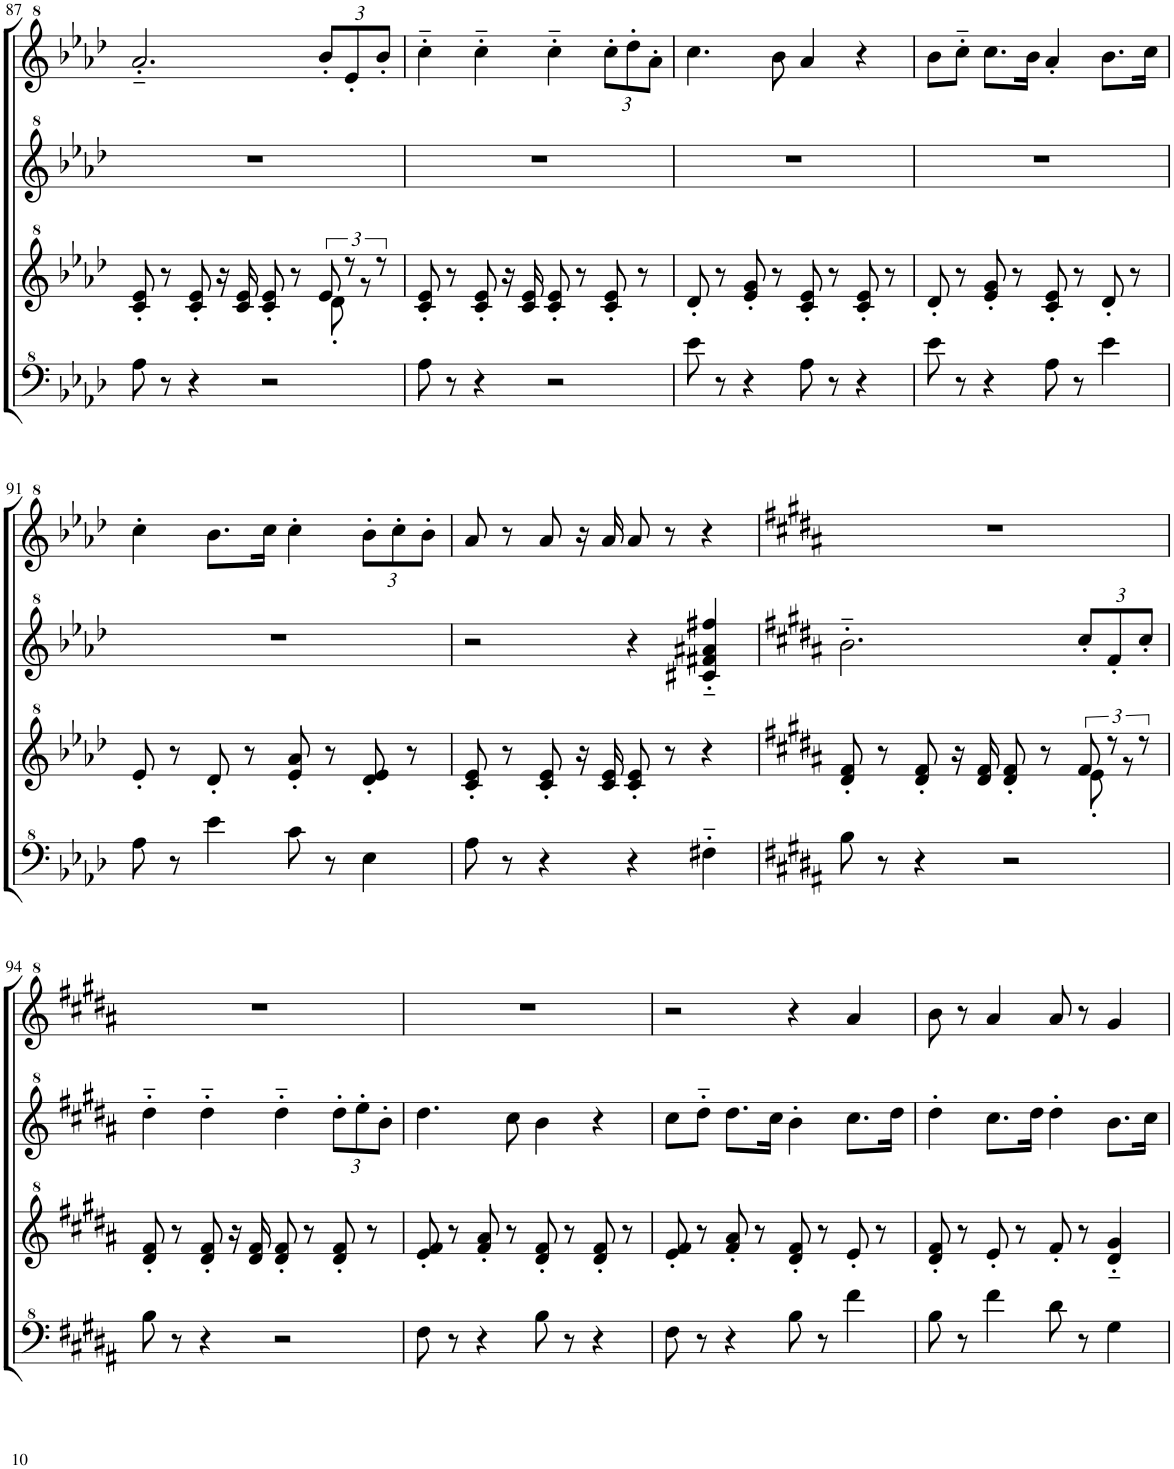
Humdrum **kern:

**kern	**kern	**kern	**kern
*part1	*part1	*part1	*part1
*staff4	*staff3	*staff2	*staff1
*I"Model III	*	*	*
!!LO:PB:g=z
*clefF^4	*clefG^2	*clefG^2	*clefG^2
*k[b-e-a-d-]	*k[b-e-a-d-]	*k[b-e-a-d-]	*k[b-e-a-d-]
*M4/4	*M4/4	*M4/4	*M4/4
=87	=87	=87	=87
*	*^	*	*
8a-\	2.ryy	8cc/' 8ee-/'	1r	2.aa-'~/
8r	.	8r	.	.
4r	.	8cc/' 8ee-/'	.	.
.	.	16r	.	.
.	.	16cc/ 16ee-/	.	.
2r	.	8cc/' 8ee-/'	.	.
.	.	8r	.	.
*	*	*	*	*Xbrackettup
.	8dd-'\	12ee-/	.	12bb-'/L
.	.	12r	.	12ee-'/
.	8r	.	.	.
.	.	12r	.	12bb-'/J
*	*v	*v	*	*
=88	=88	=88	=88
8a-\	8cc/' 8ee-/'	1r	4ccc'~\
8r	8r	.	.
4r	8cc/' 8ee-/'	.	4ccc'~\
.	16r	.	.
.	16cc/ 16ee-/	.	.
2r	8cc/' 8ee-/'	.	4ccc'~\
.	8r	.	.
.	8cc/' 8ee-/'	.	12ccc'\L
.	.	.	12ddd-'\
.	8r	.	.
.	.	.	12aa-'\J
=89	=89	=89	=89
8ee-\	8dd-'/	1r	4.ccc\
8r	8r	.	.
4r	8ee-/' 8gg/'	.	.
.	8r	.	8bb-\
8a-\	8cc/' 8ee-/'	.	4aa-/
8r	8r	.	.
4r	8cc/' 8ee-/'	.	4r
.	8r	.	.
=90	=90	=90	=90
8ee-\	8dd-'/	1r	8bb-\L
8r	8r	.	8ccc'~\J
4r	8ee-/' 8gg/'	.	8.ccc\L
.	8r	.	.
.	.	.	16bb-\Jk
8a-\	8cc/' 8ee-/'	.	4aa-'/
8r	8r	.	.
4ee-\	8dd-'/	.	8.bb-\L
.	8r	.	.
.	.	.	16ccc\Jk
!!LO:LB:g=z
=91	=91	=91	=91
8a-\	8ee-'/	1r	4ccc'\
8r	8r	.	.
4ee-\	8dd-'/	.	8.bb-\L
.	8r	.	.
.	.	.	16ccc\Jk
8cc\	8ee-/' 8aa-/'	.	4ccc'\
8r	8r	.	.
4e-\	8dd-/' 8ee-/'	.	12bb-'\L
.	.	.	12ccc'\
.	8r	.	.
.	.	.	12bb-'\J
=92	=92	=92	=92
8a-\	8cc/' 8ee-/'	2r	8aa-/
8r	8r	.	8r
4r	8cc/' 8ee-/'	.	8aa-/
.	16r	.	16r
.	16cc/ 16ee-/	.	16aa-/
4r	8cc/' 8ee-/'	4r	8aa-/
.	8r	.	8r
4f#X'~\	4r	4cc#X/'~ 4ff#X/'~ 4aa#X/'~ 4fff#X/'~	4r
=93	=93	=93	=93
*k[f#c#g#d#a#]	*k[f#c#g#d#a#]	*k[f#c#g#d#a#]	*k[f#c#g#d#a#]
*	*^	*	*
8b\	2.ryy	8dd#/' 8ff#/'	2.bb'~\	1r
8r	.	8r	.	.
4r	.	8dd#/' 8ff#/'	.	.
.	.	16r	.	.
.	.	16dd#/ 16ff#/	.	.
2r	.	8dd#/' 8ff#/'	.	.
.	.	8r	.	.
*	*	*	*Xbrackettup	*
.	8ee'\	12ff#/	12ccc#'/L	.
.	.	12r	12ff#'/	.
.	8r	.	.	.
.	.	12r	12ccc#'/J	.
*	*v	*v	*	*
!!LO:LB:g=z
=94	=94	=94	=94
8b\	8dd#/' 8ff#/'	4ddd#'~\	1r
8r	8r	.	.
4r	8dd#/' 8ff#/'	4ddd#'~\	.
.	16r	.	.
.	16dd#/ 16ff#/	.	.
2r	8dd#/' 8ff#/'	4ddd#'~\	.
.	8r	.	.
.	8dd#/' 8ff#/'	12ddd#'\L	.
.	.	12eee'\	.
.	8r	.	.
.	.	12bb'\J	.
=95	=95	=95	=95
8f#\	8ee/' 8ff#/'	4.ddd#\	1r
8r	8r	.	.
4r	8ff#/' 8aa#/'	.	.
.	8r	8ccc#\	.
8b\	8dd#/' 8ff#/'	4bb\	.
8r	8r	.	.
4r	8dd#/' 8ff#/'	4r	.
.	8r	.	.
=96	=96	=96	=96
8f#\	8ee/' 8ff#/'	8ccc#\L	2r
8r	8r	8ddd#'~\J	.
4r	8ff#/' 8aa#/'	8.ddd#\L	.
.	8r	.	.
.	.	16ccc#\Jk	.
8b\	8dd#/' 8ff#/'	4bb'\	4r
8r	8r	.	.
4ff#\	8ee'/	8.ccc#\L	4aa#/
.	8r	.	.
.	.	16ddd#\Jk	.
=97	=97	=97	=97
8b\	8dd#/' 8ff#/'	4ddd#'\	8bb\
8r	8r	.	8r
4ff#\	8ee'/	8.ccc#\L	4aa#/
.	8r	.	.
.	.	16ddd#\Jk	.
8dd#\	8ff#'/	4ddd#'\	8aa#/
8r	8r	.	8r
4g#\	4dd#/'~ 4gg#/'~	8.bb\L	4gg#/
.	.	16ccc#\Jk	.
=	=	=	=
*-	*-	*-	*-
